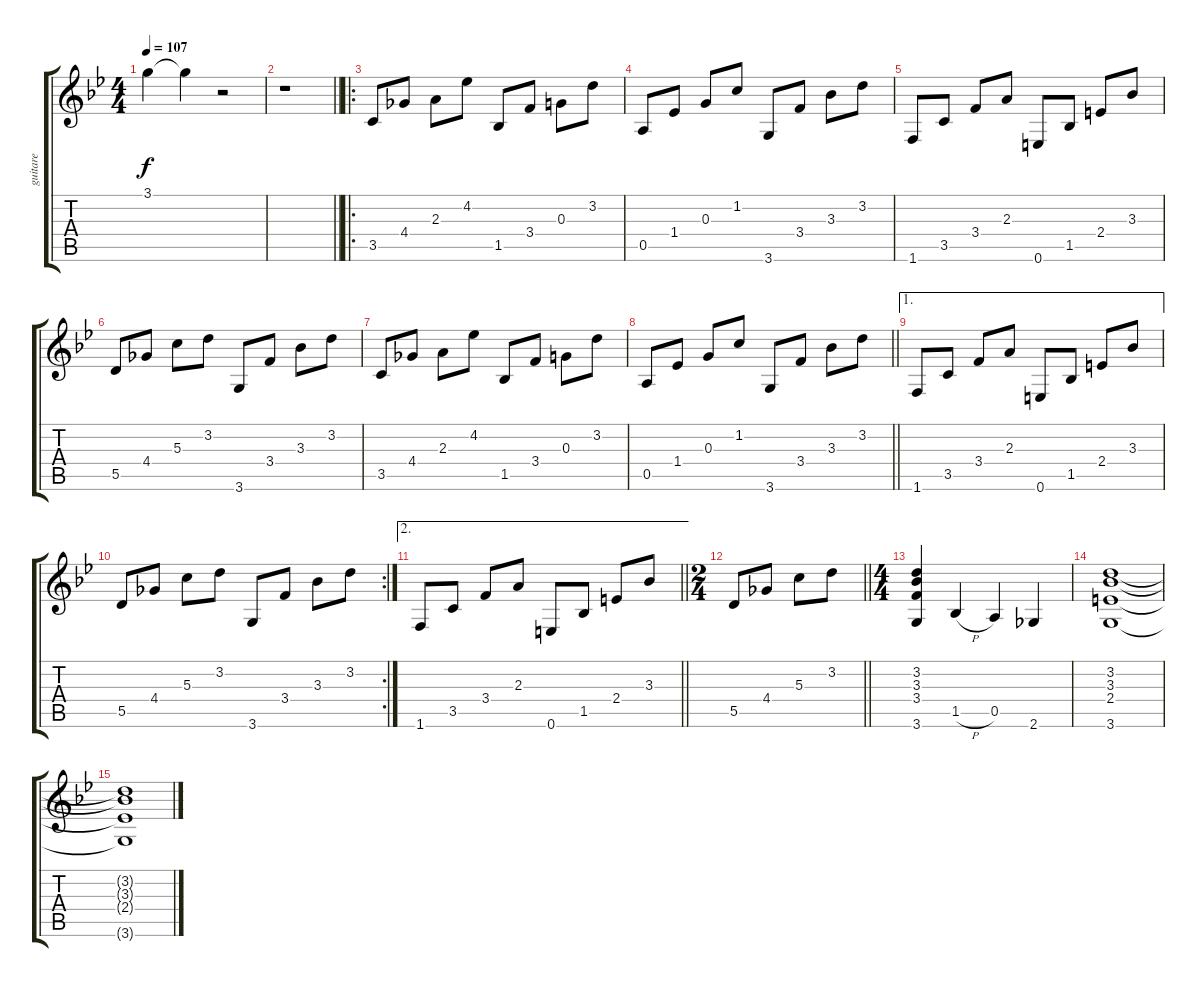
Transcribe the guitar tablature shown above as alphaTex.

\track ("guitare" "guitare") {instrument acousticguitarnylon}
\staff {score tabs}
\tuning (E4 B3 G3 D3 A2 E2) {hide}
\ts (4 4)
\tempo 107
\clef g2
\ks bb
3.1{t}.4{dy f} 3.1{t}.4 r.2 |
\barLineRight lightlight
r.1 |
\ro
3.5.8 4.4.8 2.3.8 4.2.8 1.5.8 3.4.8 0.3.8 3.2.8 |
0.5.8 1.4.8 0.3.8 1.2.8 3.6.8 3.4.8 3.3.8 3.2.8 |
1.6.8 3.5.8 3.4.8 2.3.8 0.6.8 1.5.8 2.4.8 3.3.8 |
5.5.8 4.4.8 5.3.8 3.2.8 3.6.8 3.4.8 3.3.8 3.2.8 |
3.5.8 4.4.8 2.3.8 4.2.8 1.5.8 3.4.8 0.3.8 3.2.8 |
\barLineRight lightlight
0.5.8 1.4.8 0.3.8 1.2.8 3.6.8 3.4.8 3.3.8 3.2.8 |
\ae 1
1.6.8 3.5.8 3.4.8 2.3.8 0.6.8 1.5.8 2.4.8 3.3.8 |
\rc 2
5.5.8 4.4.8 5.3.8 3.2.8 3.6.8 3.4.8 3.3.8 3.2.8 |
\ae 2
\barLineRight lightlight
1.6.8 3.5.8 3.4.8 2.3.8 0.6.8 1.5.8 2.4.8 3.3.8 |
\ts (2 4)
\barLineRight lightlight
5.5.8 4.4.8 5.3.8 3.2.8 |
\ts (4 4)
(3.2 3.3 3.4 3.6).4 1.5{h}.4 0.5.4 2.6.4 |
(3.2 3.3 2.4 3.6).1 |
(3.2{t} 3.3{t} 2.4{t} 3.6{t}).1
